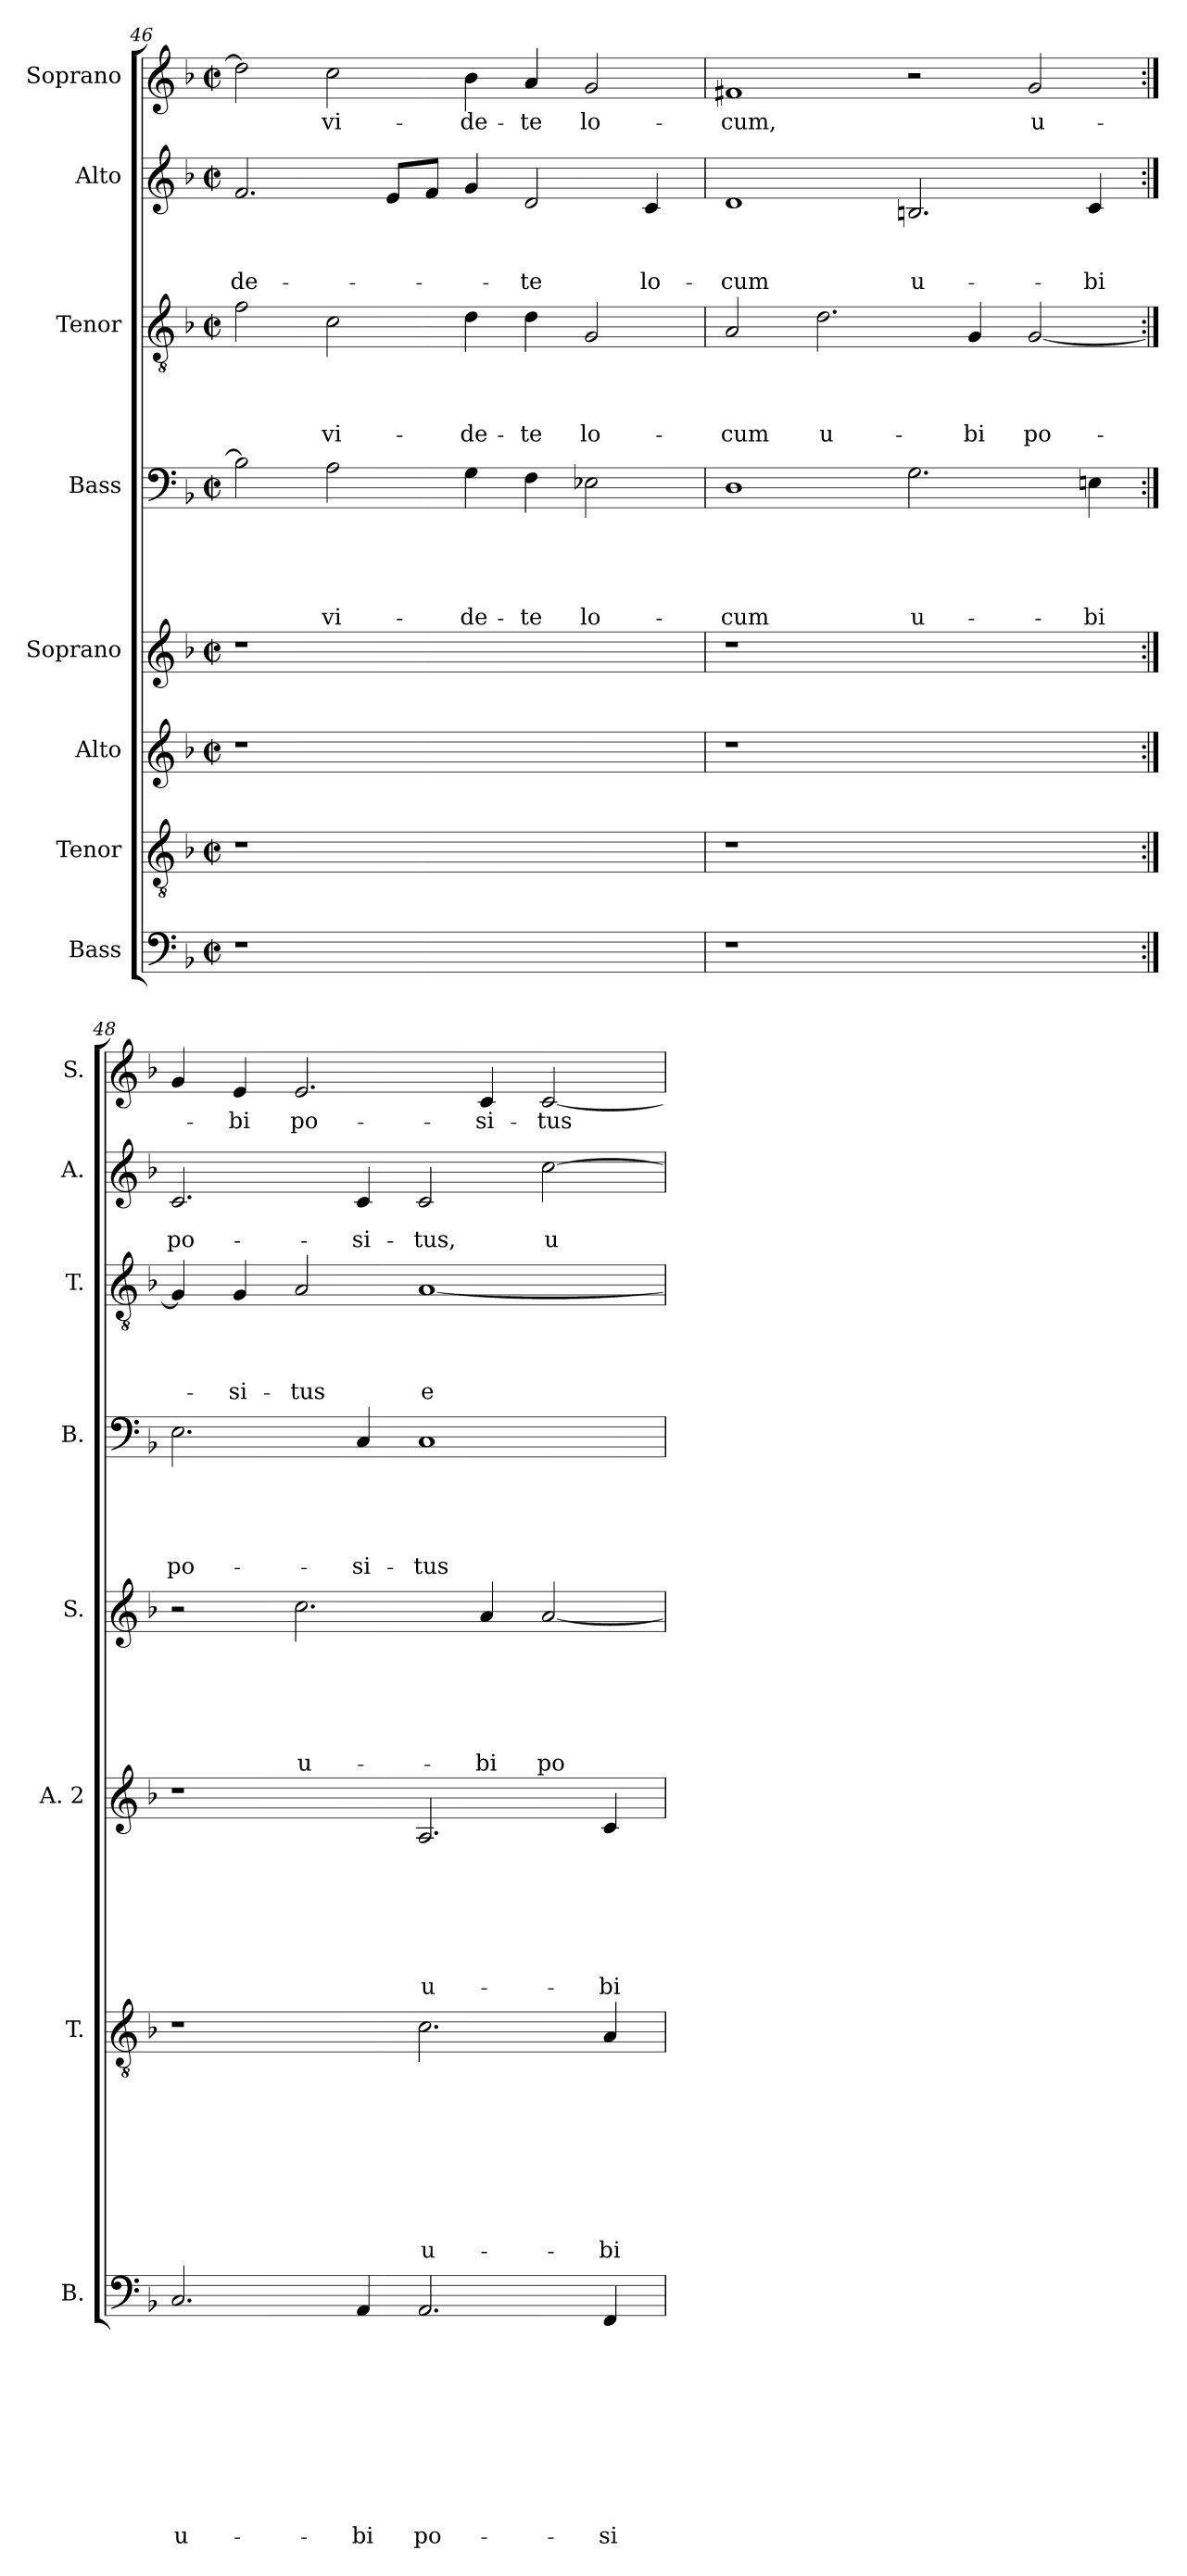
**kern	**text	**text	**text	**text	**text	**text	**text	**text	**text	**text	**kern	**text	**text	**text	**text	**text	**text	**text	**text	**text	**kern	**text	**text	**text	**text	**text	**text	**text	**kern	**text	**text	**text	**text	**text	**text	**kern	**text	**text	**text	**text	**text	**kern	**text	**text	**text	**text	**kern	**text	**text	**text	**kern	**text
*part8	*part8	*part8	*part8	*part8	*part8	*part8	*part8	*part8	*part8	*part8	*part7	*part7	*part7	*part7	*part7	*part7	*part7	*part7	*part7	*part7	*part6	*part6	*part6	*part6	*part6	*part6	*part6	*part6	*part5	*part5	*part5	*part5	*part5	*part5	*part5	*part4	*part4	*part4	*part4	*part4	*part4	*part3	*part3	*part3	*part3	*part3	*part2	*part2	*part2	*part2	*part1	*part1
*staff8	*staff8	*staff8	*staff8	*staff8	*staff8	*staff8	*staff8	*staff8	*staff8	*staff8	*staff7	*staff7	*staff7	*staff7	*staff7	*staff7	*staff7	*staff7	*staff7	*staff7	*staff6	*staff6	*staff6	*staff6	*staff6	*staff6	*staff6	*staff6	*staff5	*staff5	*staff5	*staff5	*staff5	*staff5	*staff5	*staff4	*staff4	*staff4	*staff4	*staff4	*staff4	*staff3	*staff3	*staff3	*staff3	*staff3	*staff2	*staff2	*staff2	*staff2	*staff1	*staff1
*I"Bass	*	*	*	*	*	*	*	*	*	*	*I"Tenor	*	*	*	*	*	*	*	*	*	*I"Alto	*	*	*	*	*	*	*	*I"Soprano	*	*	*	*	*	*	*I"Bass	*	*	*	*	*	*I"Tenor	*	*	*	*	*I"Alto	*	*	*	*I"Soprano	*
*I'B.	*	*	*	*	*	*	*	*	*	*	*I'T.	*	*	*	*	*	*	*	*	*	*I'A. 2	*	*	*	*	*	*	*	*I'S.	*	*	*	*	*	*	*I'B.	*	*	*	*	*	*I'T.	*	*	*	*	*I'A.	*	*	*	*I'S.	*
*clefF4	*	*	*	*	*	*	*	*	*	*	*clefGv2	*	*	*	*	*	*	*	*	*	*clefG2	*	*	*	*	*	*	*	*clefG2	*	*	*	*	*	*	*clefF4	*	*	*	*	*	*clefGv2	*	*	*	*	*clefG2	*	*	*	*clefG2	*
*k[b-]	*	*	*	*	*	*	*	*	*	*	*k[b-]	*	*	*	*	*	*	*	*	*	*k[b-]	*	*	*	*	*	*	*	*k[b-]	*	*	*	*	*	*	*k[b-]	*	*	*	*	*	*k[b-]	*	*	*	*	*k[b-]	*	*	*	*k[b-]	*
*F:	*	*	*	*	*	*	*	*	*	*	*F:	*	*	*	*	*	*	*	*	*	*F:	*	*	*	*	*	*	*	*F:	*	*	*	*	*	*	*F:	*	*	*	*	*	*F:	*	*	*	*	*F:	*	*	*	*F:	*
*M2/2	*	*	*	*	*	*	*	*	*	*	*M2/2	*	*	*	*	*	*	*	*	*	*M2/2	*	*	*	*	*	*	*	*M2/2	*	*	*	*	*	*	*M2/2	*	*	*	*	*	*M2/2	*	*	*	*	*M2/2	*	*	*	*M2/2	*
*met(c|)	*	*	*	*	*	*	*	*	*	*	*met(c|)	*	*	*	*	*	*	*	*	*	*met(c|)	*	*	*	*	*	*	*	*met(c|)	*	*	*	*	*	*	*met(c|)	*	*	*	*	*	*met(c|)	*	*	*	*	*met(c|)	*	*	*	*met(c|)	*
=46	=46	=46	=46	=46	=46	=46	=46	=46	=46	=46	=46	=46	=46	=46	=46	=46	=46	=46	=46	=46	=46	=46	=46	=46	=46	=46	=46	=46	=46	=46	=46	=46	=46	=46	=46	=46	=46	=46	=46	=46	=46	=46	=46	=46	=46	=46	=46	=46	=46	=46	=46	=46
!LO:N:vis=1	!	!	!	!	!	!	!	!	!	!	!LO:N:vis=1	!	!	!	!	!	!	!	!	!	!LO:N:vis=1	!	!	!	!	!	!	!	!LO:N:vis=1	!	!	!	!	!	!	!	!	!	!	!	!	!	!	!	!	!	!	!	!	!LO:LY:b	!	!
1r	.	.	.	.	.	.	.	.	.	.	1r	.	.	.	.	.	.	.	.	.	1r	.	.	.	.	.	.	.	1r	.	.	.	.	.	.	2B-\]	.	.	.	.	.	2f\	.	.	.	.	2.f/	.	.	-de-	2dd\]	.
!	!	!	!	!	!	!	!	!	!	!	!	!	!	!	!	!	!	!	!	!	!	!	!	!	!	!	!	!	!	!	!	!	!	!	!	!	!	!	!	!	!LO:LY:b	!	!	!	!	!LO:LY:b	!	!	!	!	!	!LO:LY:b
.	.	.	.	.	.	.	.	.	.	.	.	.	.	.	.	.	.	.	.	.	.	.	.	.	.	.	.	.	.	.	.	.	.	.	.	2A\	.	.	.	.	vi-	2c\	.	.	.	vi-	.	.	.	.	2cc\	vi-
.	.	.	.	.	.	.	.	.	.	.	.	.	.	.	.	.	.	.	.	.	.	.	.	.	.	.	.	.	.	.	.	.	.	.	.	.	.	.	.	.	.	.	.	.	.	.	8e/L	.	.	.	.	.
.	.	.	.	.	.	.	.	.	.	.	.	.	.	.	.	.	.	.	.	.	.	.	.	.	.	.	.	.	.	.	.	.	.	.	.	.	.	.	.	.	.	.	.	.	.	.	8f/J	.	.	.	.	.
!	!	!	!	!	!	!	!	!	!	!	!	!	!	!	!	!	!	!	!	!	!	!	!	!	!	!	!	!	!	!	!	!	!	!	!	!	!	!	!	!	!LO:LY:b	!	!	!	!	!LO:LY:b	!	!	!	!	!	!LO:LY:b
1ryy	.	.	.	.	.	.	.	.	.	.	1ryy	.	.	.	.	.	.	.	.	.	1ryy	.	.	.	.	.	.	.	1ryy	.	.	.	.	.	.	4G\	.	.	.	.	-de-	4d\	.	.	.	-de-	4g/	.	.	.	4b-\	-de-
!	!	!	!	!	!	!	!	!	!	!	!	!	!	!	!	!	!	!	!	!	!	!	!	!	!	!	!	!	!	!	!	!	!	!	!	!	!	!	!	!	!LO:LY:b	!	!	!	!	!LO:LY:b	!	!	!	!LO:LY:b	!	!LO:LY:b
.	.	.	.	.	.	.	.	.	.	.	.	.	.	.	.	.	.	.	.	.	.	.	.	.	.	.	.	.	.	.	.	.	.	.	.	4F\	.	.	.	.	-te	4d\	.	.	.	-te	2d/	.	.	-te	4a/	-te
!	!	!	!	!	!	!	!	!	!	!	!	!	!	!	!	!	!	!	!	!	!	!	!	!	!	!	!	!	!	!	!	!	!	!	!	!	!	!	!	!	!LO:LY:b	!	!	!	!	!LO:LY:b	!	!	!	!	!	!LO:LY:b
.	.	.	.	.	.	.	.	.	.	.	.	.	.	.	.	.	.	.	.	.	.	.	.	.	.	.	.	.	.	.	.	.	.	.	.	2E-X\	.	.	.	.	lo-	2G/	.	.	.	lo-	.	.	.	.	2g/	lo-
!	!	!	!	!	!	!	!	!	!	!	!	!	!	!	!	!	!	!	!	!	!	!	!	!	!	!	!	!	!	!	!	!	!	!	!	!	!	!	!	!	!	!	!	!	!	!	!	!	!	!LO:LY:b	!	!
.	.	.	.	.	.	.	.	.	.	.	.	.	.	.	.	.	.	.	.	.	.	.	.	.	.	.	.	.	.	.	.	.	.	.	.	.	.	.	.	.	.	.	.	.	.	.	4c/	.	.	lo-	.	.
=47	=47	=47	=47	=47	=47	=47	=47	=47	=47	=47	=47	=47	=47	=47	=47	=47	=47	=47	=47	=47	=47	=47	=47	=47	=47	=47	=47	=47	=47	=47	=47	=47	=47	=47	=47	=47	=47	=47	=47	=47	=47	=47	=47	=47	=47	=47	=47	=47	=47	=47	=47	=47
!LO:N:vis=1	!	!	!	!	!	!	!	!	!	!	!LO:N:vis=1	!	!	!	!	!	!	!	!	!	!LO:N:vis=1	!	!	!	!	!	!	!	!LO:N:vis=1	!	!	!	!	!	!	!	!	!	!	!	!LO:LY:b	!	!	!	!	!LO:LY:b	!	!	!	!LO:LY:b	!	!LO:LY:b
1r	.	.	.	.	.	.	.	.	.	.	1r	.	.	.	.	.	.	.	.	.	1r	.	.	.	.	.	.	.	1r	.	.	.	.	.	.	1D	.	.	.	.	-cum	2A/	.	.	.	-cum	1d	.	.	-cum	1f#X	-cum,
!	!	!	!	!	!	!	!	!	!	!	!	!	!	!	!	!	!	!	!	!	!	!	!	!	!	!	!	!	!	!	!	!	!	!	!	!	!	!	!	!	!	!	!	!	!	!LO:LY:b	!	!	!	!	!	!
.	.	.	.	.	.	.	.	.	.	.	.	.	.	.	.	.	.	.	.	.	.	.	.	.	.	.	.	.	.	.	.	.	.	.	.	.	.	.	.	.	.	2.d\	.	.	.	u-	.	.	.	.	.	.
!	!	!	!	!	!	!	!	!	!	!	!	!	!	!	!	!	!	!	!	!	!	!	!	!	!	!	!	!	!	!	!	!	!	!	!	!	!	!	!	!	!LO:LY:b	!	!	!	!	!	!	!	!	!LO:LY:b	!	!
1ryy	.	.	.	.	.	.	.	.	.	.	1ryy	.	.	.	.	.	.	.	.	.	1ryy	.	.	.	.	.	.	.	1ryy	.	.	.	.	.	.	2.G\	.	.	.	.	u-	.	.	.	.	.	2.Bn/	.	.	u-	2r	.
!	!	!	!	!	!	!	!	!	!	!	!	!	!	!	!	!	!	!	!	!	!	!	!	!	!	!	!	!	!	!	!	!	!	!	!	!	!	!	!	!	!	!	!	!	!	!LO:LY:b	!	!	!	!	!	!
.	.	.	.	.	.	.	.	.	.	.	.	.	.	.	.	.	.	.	.	.	.	.	.	.	.	.	.	.	.	.	.	.	.	.	.	.	.	.	.	.	.	4G/	.	.	.	-bi	.	.	.	.	.	.
!	!	!	!	!	!	!	!	!	!	!	!	!	!	!	!	!	!	!	!	!	!	!	!	!	!	!	!	!	!	!	!	!	!	!	!	!	!	!	!	!	!	!	!	!	!	!LO:LY:b	!	!	!	!	!	!LO:LY:b
.	.	.	.	.	.	.	.	.	.	.	.	.	.	.	.	.	.	.	.	.	.	.	.	.	.	.	.	.	.	.	.	.	.	.	.	.	.	.	.	.	.	[>2G/	.	.	.	po-	.	.	.	.	2g/	u-
!	!	!	!	!	!	!	!	!	!	!	!	!	!	!	!	!	!	!	!	!	!	!	!	!	!	!	!	!	!	!	!	!	!	!	!	!	!	!	!	!	!LO:LY:b	!	!	!	!	!	!	!	!	!LO:LY:b	!	!
.	.	.	.	.	.	.	.	.	.	.	.	.	.	.	.	.	.	.	.	.	.	.	.	.	.	.	.	.	.	.	.	.	.	.	.	4En\	.	.	.	.	-bi	.	.	.	.	.	4c/	.	.	-bi	.	.
!!LO:PB:g=z
=48:|!	=48:|!	=48:|!	=48:|!	=48:|!	=48:|!	=48:|!	=48:|!	=48:|!	=48:|!	=48:|!	=48:|!	=48:|!	=48:|!	=48:|!	=48:|!	=48:|!	=48:|!	=48:|!	=48:|!	=48:|!	=48:|!	=48:|!	=48:|!	=48:|!	=48:|!	=48:|!	=48:|!	=48:|!	=48:|!	=48:|!	=48:|!	=48:|!	=48:|!	=48:|!	=48:|!	=48:|!	=48:|!	=48:|!	=48:|!	=48:|!	=48:|!	=48:|!	=48:|!	=48:|!	=48:|!	=48:|!	=48:|!	=48:|!	=48:|!	=48:|!	=48:|!	=48:|!
!	!	!	!	!	!	!	!	!	!	!LO:LY:b	!	!	!	!	!	!	!	!	!	!	!	!	!	!	!	!	!	!	!	!	!	!	!	!	!	!	!	!	!	!	!LO:LY:b	!	!	!	!	!	!	!	!LO:LY:b	!	!	!
2.C/	.	.	.	.	.	.	.	.	.	u-	1r	.	.	.	.	.	.	.	.	.	1r	.	.	.	.	.	.	.	2r	.	.	.	.	.	.	2.E\	.	.	.	.	po-	4G/]	.	.	.	.	2.c/	.	po-	.	4g/	.
!	!	!	!	!	!	!	!	!	!	!	!	!	!	!	!	!	!	!	!	!	!	!	!	!	!	!	!	!	!	!	!	!	!	!	!	!	!	!	!	!	!	!	!	!	!	!LO:LY:b	!	!	!	!	!	!LO:LY:b
.	.	.	.	.	.	.	.	.	.	.	.	.	.	.	.	.	.	.	.	.	.	.	.	.	.	.	.	.	.	.	.	.	.	.	.	.	.	.	.	.	.	4G/	.	.	.	-si-	.	.	.	.	4e/	-bi
!	!	!	!	!	!	!	!	!	!	!	!	!	!	!	!	!	!	!	!	!	!	!	!	!	!	!	!	!	!	!	!	!	!	!	!LO:LY:b	!	!	!	!	!	!	!	!	!	!	!LO:LY:b	!	!	!	!	!	!LO:LY:b
.	.	.	.	.	.	.	.	.	.	.	.	.	.	.	.	.	.	.	.	.	.	.	.	.	.	.	.	.	2.cc\	.	.	.	.	.	u-	.	.	.	.	.	.	2A/	.	.	.	-tus	.	.	.	.	2.e/	po-
!	!	!	!	!	!	!	!	!	!	!LO:LY:b	!	!	!	!	!	!	!	!	!	!	!	!	!	!	!	!	!	!	!	!	!	!	!	!	!	!	!	!	!	!	!LO:LY:b	!	!	!	!	!	!	!	!LO:LY:b	!	!	!
4AA/	.	.	.	.	.	.	.	.	.	-bi	.	.	.	.	.	.	.	.	.	.	.	.	.	.	.	.	.	.	.	.	.	.	.	.	.	4C/	.	.	.	.	-si-	.	.	.	.	.	4c/	.	-si-	.	.	.
!	!	!	!	!	!	!	!	!	!	!LO:LY:b	!	!	!	!	!	!	!	!	!	!LO:LY:b	!	!	!	!	!	!	!	!LO:LY:b	!	!	!	!	!	!	!	!	!	!	!	!	!LO:LY:b	!	!	!	!	!LO:LY:b:rj	!	!	!LO:LY:b	!	!	!
2.AA/	.	.	.	.	.	.	.	.	.	po-	2.c\	.	.	.	.	.	.	.	.	u-	2.A/	.	.	.	.	.	.	u-	.	.	.	.	.	.	.	1C	.	.	.	.	-tus	[<1A	.	.	.	e-	2c/	.	-tus,	.	.	.
!	!	!	!	!	!	!	!	!	!	!	!	!	!	!	!	!	!	!	!	!	!	!	!	!	!	!	!	!	!	!	!	!	!	!	!LO:LY:b	!	!	!	!	!	!	!	!	!	!	!	!	!	!	!	!	!LO:LY:b
.	.	.	.	.	.	.	.	.	.	.	.	.	.	.	.	.	.	.	.	.	.	.	.	.	.	.	.	.	4a/	.	.	.	.	.	-bi	.	.	.	.	.	.	.	.	.	.	.	.	.	.	.	4c/	-si-
!	!	!	!	!	!	!	!	!	!	!	!	!	!	!	!	!	!	!	!	!	!	!	!	!	!	!	!	!	!	!	!	!	!	!	!LO:LY:b	!	!	!	!	!	!	!	!	!	!	!	!	!	!LO:LY:b	!	!	!LO:LY:b
.	.	.	.	.	.	.	.	.	.	.	.	.	.	.	.	.	.	.	.	.	.	.	.	.	.	.	.	.	[<2a/	.	.	.	.	.	po-	.	.	.	.	.	.	.	.	.	.	.	[>2cc\	.	u-	.	[<2c/	-tus
!	!	!	!	!	!	!	!	!	!	!LO:LY:b	!	!	!	!	!	!	!	!	!	!LO:LY:b	!	!	!	!	!	!	!	!LO:LY:b	!	!	!	!	!	!	!	!	!	!	!	!	!	!	!	!	!	!	!	!	!	!	!	!
4FF/	.	.	.	.	.	.	.	.	.	-si-	4A/	.	.	.	.	.	.	.	.	-bi	4c/	.	.	.	.	.	.	-bi	.	.	.	.	.	.	.	.	.	.	.	.	.	.	.	.	.	.	.	.	.	.	.	.
=	=	=	=	=	=	=	=	=	=	=	=	=	=	=	=	=	=	=	=	=	=	=	=	=	=	=	=	=	=	=	=	=	=	=	=	=	=	=	=	=	=	=	=	=	=	=	=	=	=	=	=	=
*-	*-	*-	*-	*-	*-	*-	*-	*-	*-	*-	*-	*-	*-	*-	*-	*-	*-	*-	*-	*-	*-	*-	*-	*-	*-	*-	*-	*-	*-	*-	*-	*-	*-	*-	*-	*-	*-	*-	*-	*-	*-	*-	*-	*-	*-	*-	*-	*-	*-	*-	*-	*-
